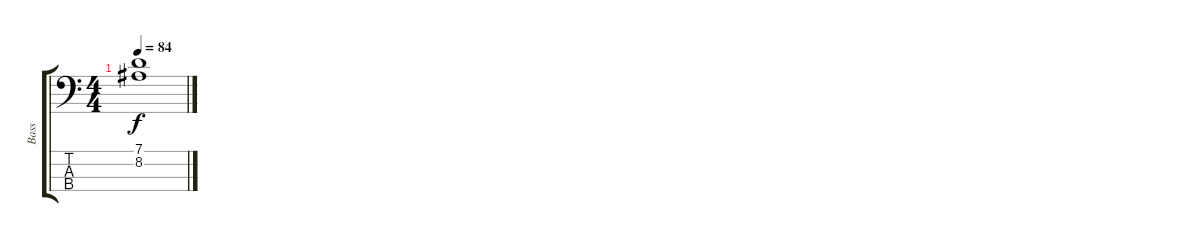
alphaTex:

\track ("Bass" "Bass") {instrument electricbassfinger}
\staff {score tabs}
\tuning (G2 D2 A1 E1) {hide}
\ts (4 4)
\tempo 84
\clef f4
\ks c
(7.1{t} 8.2{t}).1{dy f}
